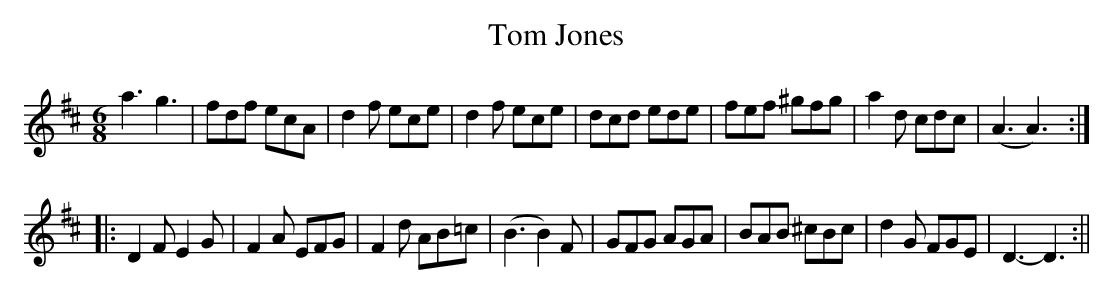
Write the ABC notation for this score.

X:1
T:Tom Jones
M:6/8
L:1/8
K:D
a3 g3|fdf ecA|d2f ece|d2f ece|dcd ede|fef ^gfg|a2d cdc|(A3 A3):|
|:D2F E2G|F2A EFG|F2d AB=c|(B3 B2)F|GFG AGA|BAB ^cBc|d2G FGE|D3- D3:||
